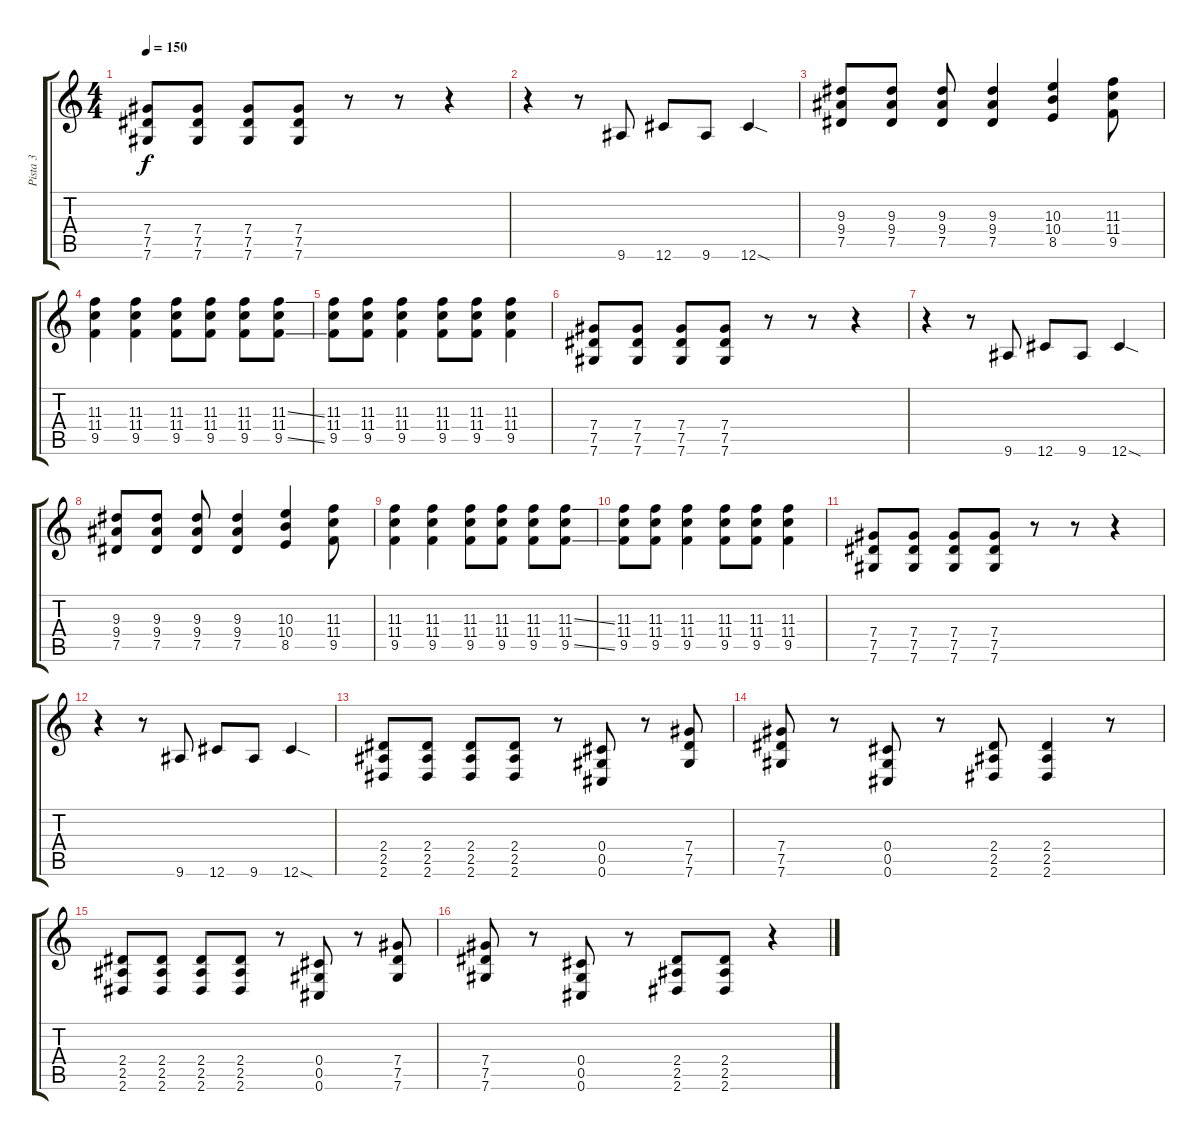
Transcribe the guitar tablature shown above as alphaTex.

\track ("Pista 3" "Pista 3") {instrument distortionguitar}
\staff {score tabs}
\tuning (Eb4 Bb3 Gb3 Db3 Ab2 Db2) {hide}
\ts (4 4)
\tempo 150
\clef g2
\ks c
(7.4 7.5 7.6).8{dy f} (7.4 7.5 7.6).8 (7.4 7.5 7.6).8 (7.4 7.5 7.6).8 r.8 r.8 r.4 |
r.4 r.8 9.6.8 12.6.8 9.6.8 12.6{sod}.4 |
(9.3 9.4 7.5).8 (9.3 9.4 7.5).8 (9.3 9.4 7.5).8 (9.3 9.4 7.5).4 (10.3 10.4 8.5).4 (11.3 11.4 9.5).8 |
(11.3 11.4 9.5).4 (11.3 11.4 9.5).4 (11.3 11.4 9.5).8 (11.3 11.4 9.5).8 (11.3 11.4 9.5).8 (11.3{ss} 11.4 9.5{ss}).8 |
(11.3 11.4 9.5).8 (11.3 11.4 9.5).8 (11.3 11.4 9.5).4 (11.3 11.4 9.5).8 (11.3 11.4 9.5).8 (11.3 11.4 9.5).4 |
(7.4 7.5 7.6).8 (7.4 7.5 7.6).8 (7.4 7.5 7.6).8 (7.4 7.5 7.6).8 r.8 r.8 r.4 |
r.4 r.8 9.6.8 12.6.8 9.6.8 12.6{sod}.4 |
(9.3 9.4 7.5).8 (9.3 9.4 7.5).8 (9.3 9.4 7.5).8 (9.3 9.4 7.5).4 (10.3 10.4 8.5).4 (11.3 11.4 9.5).8 |
(11.3 11.4 9.5).4 (11.3 11.4 9.5).4 (11.3 11.4 9.5).8 (11.3 11.4 9.5).8 (11.3 11.4 9.5).8 (11.3{ss} 11.4 9.5{ss}).8 |
(11.3 11.4 9.5).8 (11.3 11.4 9.5).8 (11.3 11.4 9.5).4 (11.3 11.4 9.5).8 (11.3 11.4 9.5).8 (11.3 11.4 9.5).4 |
(7.4 7.5 7.6).8 (7.4 7.5 7.6).8 (7.4 7.5 7.6).8 (7.4 7.5 7.6).8 r.8 r.8 r.4 |
r.4 r.8 9.6.8 12.6.8 9.6.8 12.6{sod}.4 |
(2.4 2.5 2.6).8 (2.4 2.5 2.6).8 (2.4 2.5 2.6).8 (2.4 2.5 2.6).8 r.8 (0.4 0.5 0.6).8 r.8 (7.4 7.5 7.6).8 |
(7.4 7.5 7.6).8 r.8 (0.4 0.5 0.6).8 r.8 (2.4 2.5 2.6).8 (2.4 2.5 2.6).4 r.8 |
(2.4 2.5 2.6).8 (2.4 2.5 2.6).8 (2.4 2.5 2.6).8 (2.4 2.5 2.6).8 r.8 (0.4 0.5 0.6).8 r.8 (7.4 7.5 7.6).8 |
(7.4 7.5 7.6).8 r.8 (0.4 0.5 0.6).8 r.8 (2.4 2.5 2.6).8 (2.4 2.5 2.6).8 r.4
